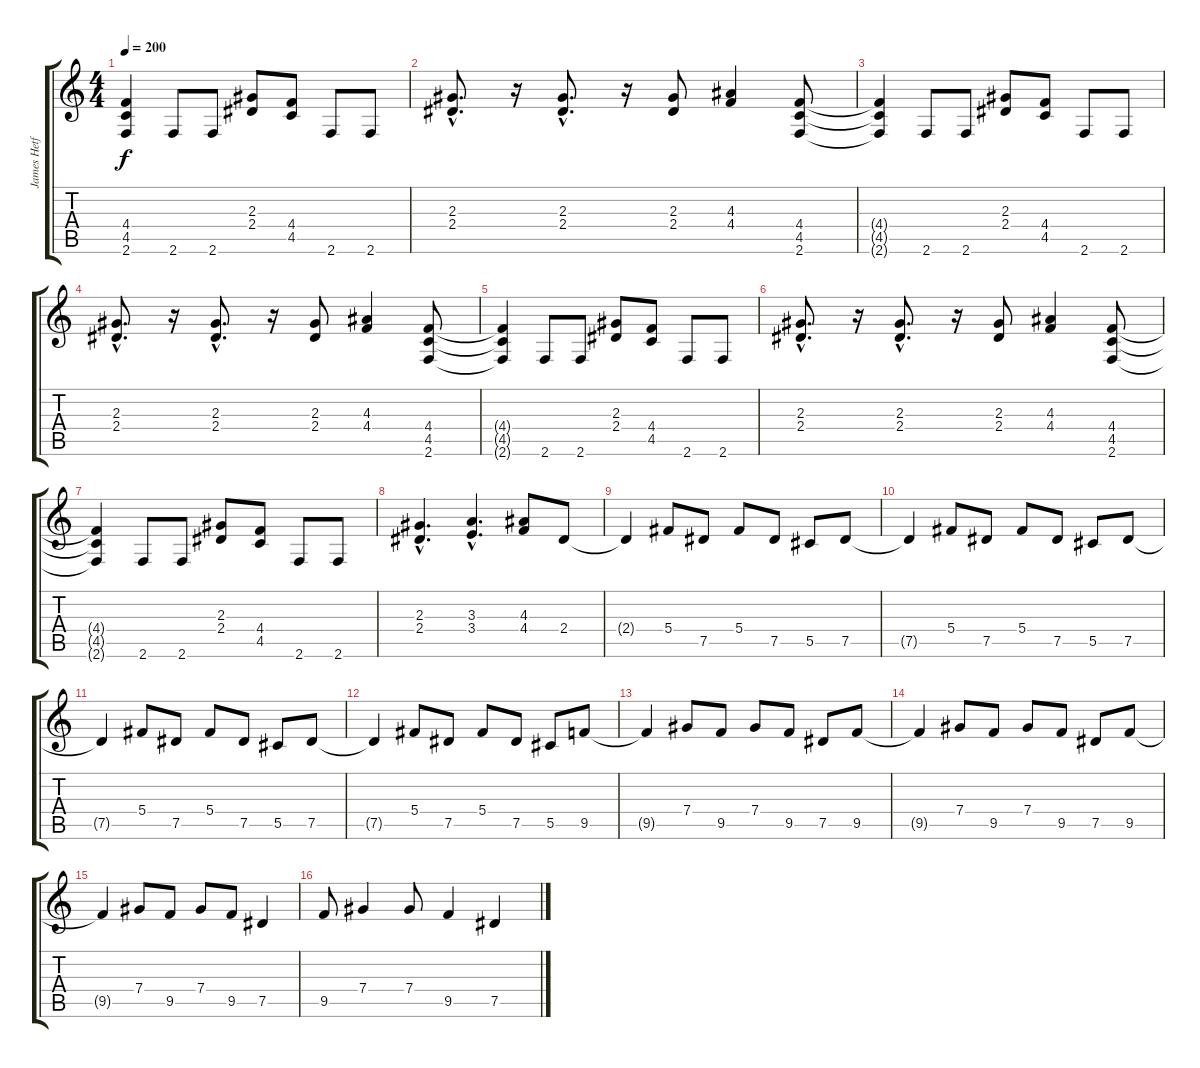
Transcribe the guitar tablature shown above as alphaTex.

\track ("James Hetfield" "James Hetf") {instrument distortionguitar}
\staff {score tabs}
\tuning (Eb4 Bb3 Gb3 Db3 Ab2 Eb2) {hide}
\ts (4 4)
\tempo 200
\clef g2
\ks c
(4.4{t} 4.5{t} 2.6{t}).4{dy f} 2.6.8 2.6.8 (2.3 2.4).8 (4.4 4.5).8 2.6.8 2.6.8 |
(2.3{hac} 2.4{hac}).8{d} r.16 (2.3{hac} 2.4{hac}).8{d} r.16 (2.3 2.4).8 (4.3 4.4).4 (4.4 4.5 2.6).8 |
(4.4{t} 4.5{t} 2.6{t}).4 2.6.8 2.6.8 (2.3 2.4).8 (4.4 4.5).8 2.6.8 2.6.8 |
(2.3{hac} 2.4{hac}).8{d} r.16 (2.3{hac} 2.4{hac}).8{d} r.16 (2.3 2.4).8 (4.3 4.4).4 (4.4 4.5 2.6).8 |
(4.4{t} 4.5{t} 2.6{t}).4 2.6.8 2.6.8 (2.3 2.4).8 (4.4 4.5).8 2.6.8 2.6.8 |
(2.3{hac} 2.4{hac}).8{d} r.16 (2.3{hac} 2.4{hac}).8{d} r.16 (2.3 2.4).8 (4.3 4.4).4 (4.4 4.5 2.6).8 |
(4.4{t} 4.5{t} 2.6{t}).4 2.6.8 2.6.8 (2.3 2.4).8 (4.4 4.5).8 2.6.8 2.6.8 |
(2.3{hac} 2.4{hac}).4{d} (3.3{hac} 3.4{hac}).4{d} (4.3 4.4).8 2.4.8 |
2.4{t}.4 5.4.8 7.5.8 5.4.8 7.5.8 5.5.8 7.5.8 |
7.5{t}.4 5.4.8 7.5.8 5.4.8 7.5.8 5.5.8 7.5.8 |
7.5{t}.4 5.4.8 7.5.8 5.4.8 7.5.8 5.5.8 7.5.8 |
7.5{t}.4 5.4.8 7.5.8 5.4.8 7.5.8 5.5.8 9.5.8 |
9.5{t}.4 7.4.8 9.5.8 7.4.8 9.5.8 7.5.8 9.5.8 |
9.5{t}.4 7.4.8 9.5.8 7.4.8 9.5.8 7.5.8 9.5.8 |
9.5{t}.4 7.4.8 9.5.8 7.4.8 9.5.8 7.5.4 |
9.5.8 7.4.4 7.4.8 9.5.4 7.5.4
